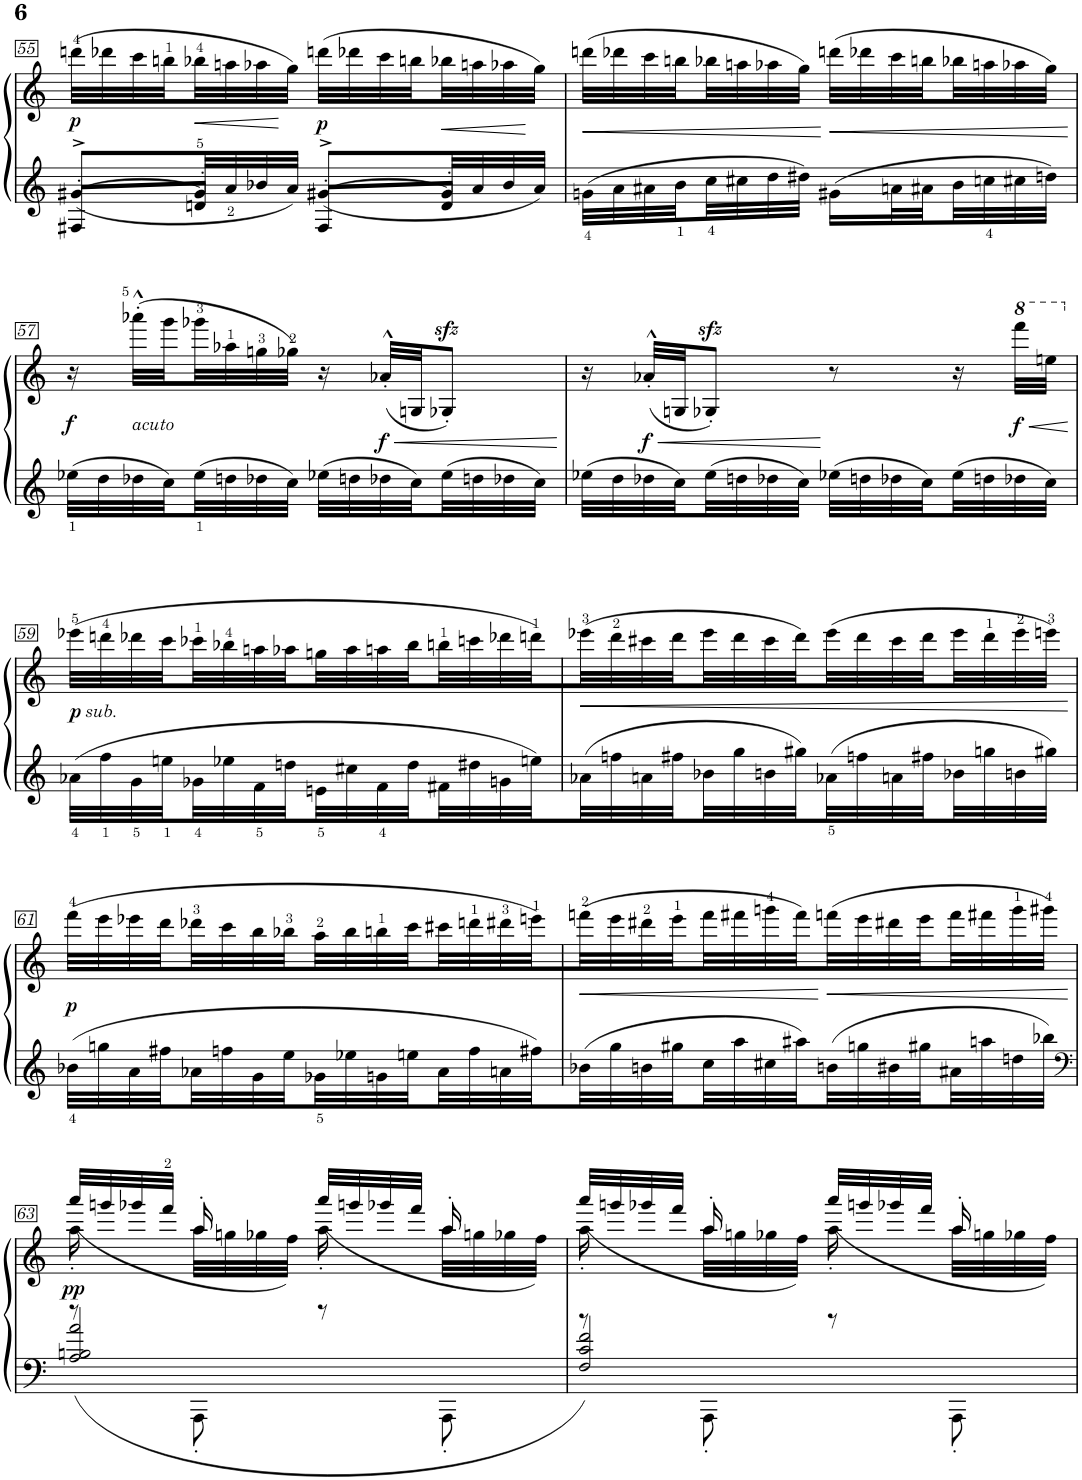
**kern	**kern	**dynam
*part1	*part1	*part1
*staff2	*staff1	*staff1/2
*I"VII	*	*
!!LO:PB:g=z
*clefG2	*clefG2	*
*k[]	*k[]	*
*M2/4	*M2/4	*
=55	=55	=55
*^	*	*
!	!	!	!LO:DY:b
8F#X'/L	[8g#X^/L	(32dddn\LLL	p
.	.	32ddd-X\	.
.	.	32ccc\	.
.	.	32bbn\	.
!	!	!	!LO:HP:b=2
8dn'/J	32g#/LL]	32bb-X\	<
.	32a</	32aan\	.
.	32b-X/	32aa-X\	.
.	32a/JJJ	32gg\JJJ)	.
!	!	!	!LO:DY:a=2
8F#'/L	[8g#X^/L	(32dddn\LLL	p
.	.	32ddd-X\	.
.	.	32ccc\	.
.	.	32bbn\	.
8d'/J	32g#/LL]	32bb-X\	.
.	32a/	32aan\	.
.	32b-/	32aa-X\	.
.	32a/JJJ	32gg\JJJ)	.
=56	=56	=56	=56
!	!	!	!LO:HP:b
*v	*v	*	*
32gn\LLL	(32dddn\LLL	<
32a\	32ddd-X\	.
32a#X\	32ccc\	.
32b\	32bbn\	.
32cc\	32bb-X\	.
32cc#X\	32aan\	.
32dd\	32aa-X\	.
32dd#X\JJJ	32gg\JJJ)	.
!	!	!LO:HP:n=1:b
16g#X\LL	(32dddn\LLL	[ <
.	32ddd-X\	.
32an\L	32ccc\	.
32a#X\	32bbn\	.
32b\	32bb-X\	.
32ccn\	32aan\	.
32cc#X\	32aa-X\	.
32ddn\JJJ	32gg\JJJ)	.
.	.	[
!!LO:LB:g=z
=57	=57	=57
!	!	!LO:DY:b
32ee-X\LLL	16r	f
32dd\	.	.
!	!LO:TX:b:i:t=acuto	!
32dd-X\	(32aaa-X'^^\LLL	.
32cc\	32ggg\	.
32ee-\	32ggg-X\	.
32ddn\	32aa-X\	.
32dd-X\	32ggn\	.
32cc\JJJ	32gg-X\JJJ)	.
32ee-X\LLL	16r	.
32ddn\	.	.
!	!	!LO:HP:b
!	!	!LO:DY:n=1:b
32dd-X\	(32a-X'^^/LLL	< f
32cc\	32Gn/JJ	.
32ee-\	8G-Xzz>'/J)	.
32ddn\	.	.
32dd-X\	.	.
32cc\JJJ	.	.
.	.	[
=58	=58	=58
32ee-X\LLL	16r	.
32dd\	.	.
!	!	!LO:HP:b
!	!	!LO:DY:n=1:b
32dd-X\	(32a-X'^^/LLL	< f
32cc\	32Gn/JJ	.
32ee-\	8G-Xzz>'/J)	.
32ddn\	.	.
32dd-X\	.	.
32cc\JJJ	.	.
32ee-X\LLL	8r	[
32ddn\	.	.
32dd-X\	.	.
32cc\	.	.
32ee-\	16r	.
32ddn\	.	.
*	*8va	*
!	!	!LO:DY:n=2:b
32dd-X\	32ffff\LLL	f
!	!	!LO:HP:b
32cc\JJJ	32eeen\JJJ	<
.	.	[
!!LO:LB:g=z
=59	=59	=59
*	*X8va	*
!	!	!LO:DY:b
!	!	!LO:DY:n=1:b
32a-X\LLL	(32eee-X\LLL	p other-dynamics
32ff\	32dddn\	.
32g\	32ddd-X\	.
32een\JJ	32ccc\JJ	.
32g-X\LL	32ccc-X\LL	.
32ee-X\	32bb-X\	.
32f\	32aan\	.
32ddn\JJ	32aa-X\JJ	.
32en\LL	32ggn\LL	.
32cc#X\	32aa-\	.
32f\	32aan\	.
32dd\JJ	32bb-\JJ	.
32f#X\LL	32bbn\LL	.
32dd#X\	32cccn\	.
32gn\	32ddd-X\	.
32een\JJ	32dddn\JJ)	.
=60	=60	=60
!	!	!LO:HP:b
32a-X\LL	(32eee-X\LL	<
32ffn\	32ddd\	.
32an\	32ccc#X\	.
32ff#X\JJ	32ddd\JJ	.
32b-X\LL	32eee-\LL	.
32gg\	32ddd\	.
32bn\	32ccc#\	.
32gg#X\JJ	32ddd\JJ)	.
32a-X\LL	(32eee-\LL	.
32ffn\	32ddd\	.
32an\	32ccc#\	.
32ff#X\JJ	32ddd\JJ	.
32b-X\LL	32eee-\LL	.
32ggn\	32ddd\	.
32bn\	32eee-\	.
32gg#X\JJJ	32eeen\JJJ)	.
.	.	[
!!LO:LB:g=z
=61	=61	=61
!	!	!LO:DY:b
32b-X\LLL	(32fff\LLL	p
32ggn\	32eee\	.
32a\	32eee-X\	.
32ff#X\JJ	32ddd\JJ	.
32a-X\LL	32ddd-X\LL	.
32ffn\	32ccc\	.
32g\	32bb\	.
32ee\JJ	32bb-X\JJ	.
32g-X\LL	32aa\LL	.
32ee-X\	32bb-\	.
32gn\	32bbn\	.
32een\JJ	32ccc\JJ	.
32a-\LL	32ccc#X\LL	.
32ff\	32dddn\	.
32an\	32ddd#X\	.
32ff#X\JJ	32eeen\JJ)	.
=62	=62	=62
!	!	!LO:HP:b
32b-X\LL	(32fffn\LL	<
32gg\	32eee\	.
32bn\	32ddd#X\	.
32gg#X\JJ	32eee\JJ	.
32cc\LL	32fff\LL	.
32aa\	32fff#X\	.
32cc#X\	32gggn\	.
32aa#X\JJ	32fff#\JJ)	.
32bn\LL	(32fffn\LL	[
32ggn\	32eee\	.
32b#X\	32ddd#X\	.
32gg#X\JJ	32eee\JJ	.
32a#X\LL	32fff\LL	.
32aan\	32fff#X\	.
32ddn\	32ggg\	.
32bb-X\JJJ	32ggg#X\JJJ)	.
.	.	[
!!LO:LB:g=z
=63	=63	=63
*clefF4	*	*
*^	*^	*
!	!	!	!	!LO:DY:b
8r	2A/ 2Bn/ 2a/	(<32aaa/LLL	16aa'\	pp
.	.	32gggn/	.	.
.	.	32ggg-X/	16ryy	.
.	.	32fff/JJJ	.	.
8AAA'\	.	32aa\LLL	16aa'/	.
.	.	32ggn\	.	.
.	.	32gg-X\	16ryy	.
.	.	32ff\JJJ)	.	.
8r	.	(<32aaa/LLL	16aa'\	.
.	.	32gggn/	.	.
.	.	32ggg-X/	16ryy	.
.	.	32fff/JJJ	.	.
8AAA'\	.	32aa\LLL	16aa'/	.
.	.	32ggn\	.	.
.	.	32gg-X\	16ryy	.
.	.	32ff\JJJ)	.	.
=64	=64	=64	=64	=64
8r	2F/ 2c/ 2f/	(<32aaa/LLL	16aa'\	.
.	.	32gggn/	.	.
.	.	32ggg-X/	16ryy	.
.	.	32fff/JJJ	.	.
8AAA'\	.	32aa\LLL	16aa'/	.
.	.	32ggn\	.	.
.	.	32gg-X\	16ryy	.
.	.	32ff\JJJ)	.	.
8r	.	(<32aaa/LLL	16aa'\	.
.	.	32gggn/	.	.
.	.	32ggg-X/	16ryy	.
.	.	32fff/JJJ	.	.
8AAA'\	.	32aa\LLL	16aa'/	.
.	.	32ggn\	.	.
.	.	32gg-X\	16ryy	.
.	.	32ff\JJJ)	.	.
*v	*v	*	*	*
*	*v	*v	*
=	=	=
*-	*-	*-
